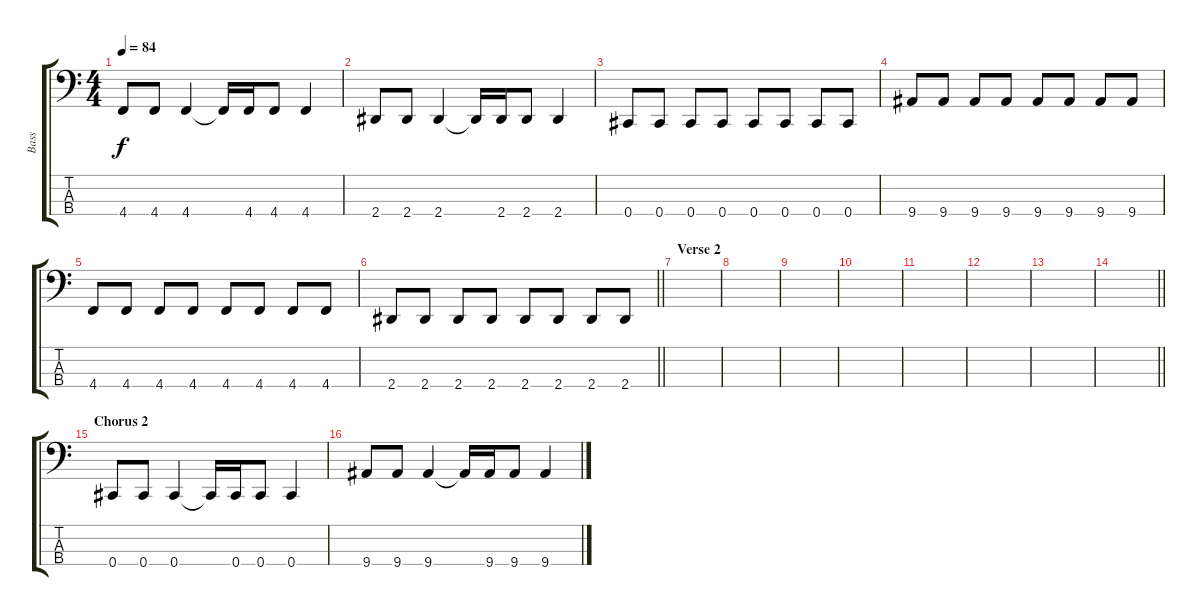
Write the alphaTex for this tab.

\track ("Bass" "Bass") {instrument electricbasspick}
\staff {score tabs}
\tuning (Gb2 Db2 Ab1 Db1) {hide}
\ts (4 4)
\tempo 84
\clef f4
\ks c
4.4.8{dy f} 4.4.8 4.4.4 4.4{t}.16 4.4.16 4.4.8 4.4.4 |
2.4.8 2.4.8 2.4.4 2.4{t}.16 2.4.16 2.4.8 2.4.4 |
0.4.8 0.4.8 0.4.8 0.4.8 0.4.8 0.4.8 0.4.8 0.4.8 |
9.4.8 9.4.8 9.4.8 9.4.8 9.4.8 9.4.8 9.4.8 9.4.8 |
4.4.8 4.4.8 4.4.8 4.4.8 4.4.8 4.4.8 4.4.8 4.4.8 |
\barLineRight lightlight
2.4.8 2.4.8 2.4.8 2.4.8 2.4.8 2.4.8 2.4.8 2.4.8 |
\section ("" "Verse 2")
|
|
|
|
|
|
|
\barLineRight lightlight
|
\section ("" "Chorus 2")
0.4.8 0.4.8 0.4.4 0.4{t}.16 0.4.16 0.4.8 0.4.4 |
9.4.8 9.4.8 9.4.4 9.4{t}.16 9.4.16 9.4.8 9.4.4
